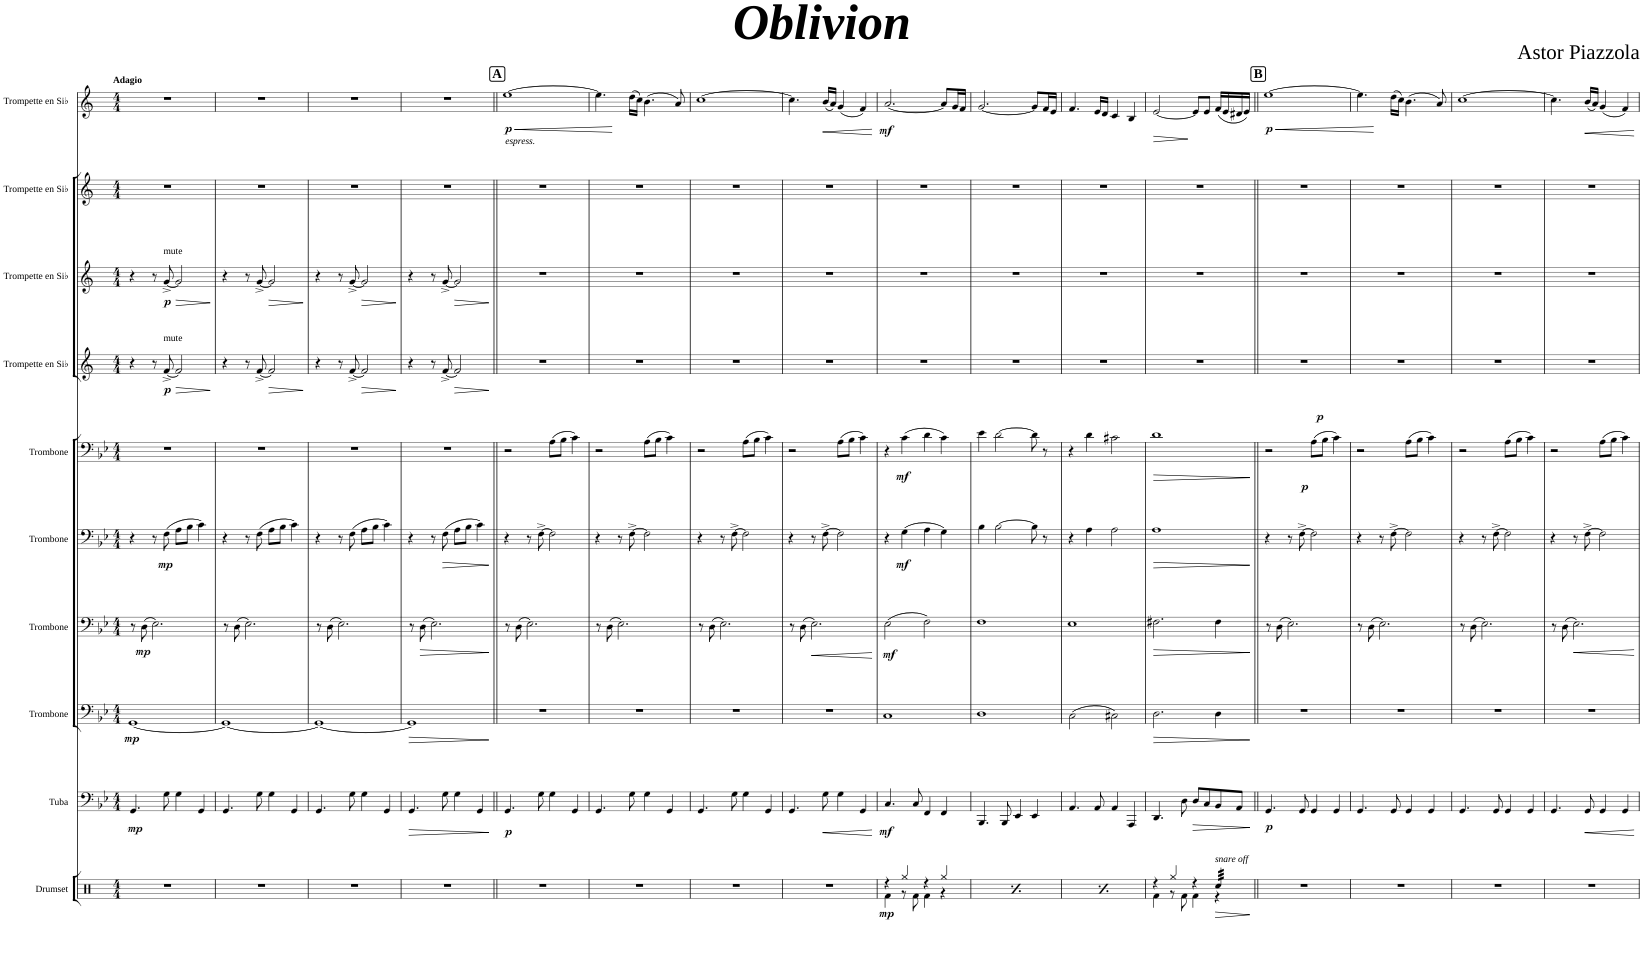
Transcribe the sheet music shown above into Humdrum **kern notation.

**kern	**dynam	**kern	**dynam	**kern	**dynam	**kern	**dynam	**kern	**dynam	**kern	**dynam	**kern	**dynam	**kern	**dynam	**kern	**kern	**dynam
*part10	*part10	*part9	*part9	*part8	*part8	*part7	*part7	*part6	*part6	*part5	*part5	*part4	*part4	*part3	*part3	*part2	*part1	*part1
*staff10	*staff10	*staff9	*staff9	*staff8	*staff8	*staff7	*staff7	*staff6	*staff6	*staff5	*staff5	*staff4	*staff4	*staff3	*staff3	*staff2	*staff1	*staff1
*I"Drumset	*	*I"Tuba	*	*I"Trombone	*	*I"Trombone	*	*I"Trombone	*	*I"Trombone	*	*I"Trompette en Sib	*	*I"Trompette en Sib	*	*I"Trompette en Sib	*I"Trompette en Sib	*
*I'Drs.	*	*I'Tba.	*	*I'Tbn.	*	*I'Tbn.	*	*I'Tbn.	*	*I'Tbn.	*	*I'Tromp. Sib	*	*I'Tromp. Sib	*	*I'Tromp. Sib	*I'Tromp. Sib	*
*clefX	*	*clefF4	*	*clefF4	*	*clefF4	*	*clefF4	*	*clefF4	*	*clefG2	*	*clefG2	*	*clefG2	*clefG2	*
*	*	*	*	*	*	*	*	*	*	*	*	*Trd1c2	*	*Trd1c2	*	*Trd1c2	*Trd1c2	*
*k[]	*	*k[b-e-]	*	*k[b-e-]	*	*k[b-e-]	*	*k[b-e-]	*	*k[b-e-]	*	*k[]	*	*k[]	*	*k[]	*k[]	*
*M4/4	*	*M4/4	*	*M4/4	*	*M4/4	*	*M4/4	*	*M4/4	*	*M4/4	*	*M4/4	*	*M4/4	*M4/4	*
=1	=1	=1	=1	=1	=1	=1	=1	=1	=1	=1	=1	=1	=1	=1	=1	=1	=1	=1
!	!	!	!	!	!	!	!	!	!	!	!	!	!	!	!	!	!LO:TX:a:B:t=Adagio	!
!	!	!	!LO:DY:b	!	!LO:DY:b	!	!	!	!	!	!	!	!	!	!	!	!	!
1r	.	4.GG/	mp	[1GG	mp	8r	.	4r	.	1r	.	4r	.	4r	.	1r	1r	.
!	!	!	!	!	!	!	!LO:DY:b	!	!	!	!	!	!	!	!	!	!	!
.	.	.	.	.	.	(8D\	mp	.	.	.	.	.	.	.	.	.	.	.
.	.	.	.	.	.	2.E-\)	.	8r	.	.	.	8r	.	8r	.	.	.	.
!	!	!	!	!	!	!	!	!	!	!	!	!	!	!LO:TX:a:t=mute	!	!	!	!
!	!	!	!	!	!	!	!	!	!	!	!	!LO:TX:a:t=mute	!	!	!	!	!	!
!	!	!	!	!	!	!	!	!	!LO:DY:b	!	!	!	!LO:DY:b	!	!LO:DY:b	!	!	!
.	.	8G\	.	.	.	.	.	(8F\	mp	.	.	[8f^/	p	[8g^/	p	.	.	.
!	!	!	!	!	!	!	!	!	!	!	!	!	!LO:HP:b	!	!LO:HP:b	!	!	!
.	.	4G\	.	.	.	.	.	8A\L	.	.	.	2f/]	>	2g/]	>	.	.	.
.	.	.	.	.	.	.	.	8B-\J	.	.	.	.	.	.	.	.	.	.
.	.	4GG/	.	.	.	.	.	4c\)	.	.	.	.	.	.	.	.	.	.
.	.	.	.	.	.	.	.	.	.	.	.	.	]	.	]	.	.	.
=2	=2	=2	=2	=2	=2	=2	=2	=2	=2	=2	=2	=2	=2	=2	=2	=2	=2	=2
1r	.	4.GG/	.	1GG_	.	8r	.	4r	.	1r	.	4r	.	4r	.	1r	1r	.
.	.	.	.	.	.	(8D\	.	.	.	.	.	.	.	.	.	.	.	.
.	.	.	.	.	.	2.E-\)	.	8r	.	.	.	8r	.	8r	.	.	.	.
.	.	8G\	.	.	.	.	.	(8F\	.	.	.	[8f^/	.	[8g^/	.	.	.	.
!	!	!	!	!	!	!	!	!	!	!	!	!	!LO:HP:b	!	!LO:HP:b	!	!	!
.	.	4G\	.	.	.	.	.	8A\L	.	.	.	2f/]	>	2g/]	>	.	.	.
.	.	.	.	.	.	.	.	8B-\J	.	.	.	.	.	.	.	.	.	.
.	.	4GG/	.	.	.	.	.	4c\)	.	.	.	.	.	.	.	.	.	.
.	.	.	.	.	.	.	.	.	.	.	.	.	]	.	]	.	.	.
=3	=3	=3	=3	=3	=3	=3	=3	=3	=3	=3	=3	=3	=3	=3	=3	=3	=3	=3
1r	.	4.GG/	.	1GG_	.	8r	.	4r	.	1r	.	4r	.	4r	.	1r	1r	.
.	.	.	.	.	.	(8D\	.	.	.	.	.	.	.	.	.	.	.	.
.	.	.	.	.	.	2.E-\)	.	8r	.	.	.	8r	.	8r	.	.	.	.
.	.	8G\	.	.	.	.	.	(8F\	.	.	.	[8f^/	.	[8g^/	.	.	.	.
!	!	!	!	!	!	!	!	!	!	!	!	!	!LO:HP:b	!	!LO:HP:b	!	!	!
.	.	4G\	.	.	.	.	.	8A\L	.	.	.	2f/]	>	2g/]	>	.	.	.
.	.	.	.	.	.	.	.	8B-\J	.	.	.	.	.	.	.	.	.	.
.	.	4GG/	.	.	.	.	.	4c\)	.	.	.	.	.	.	.	.	.	.
.	.	.	.	.	.	.	.	.	.	.	.	.	]	.	]	.	.	.
=4	=4	=4	=4	=4	=4	=4	=4	=4	=4	=4	=4	=4	=4	=4	=4	=4	=4	=4
!	!	!	!LO:HP:b	!	!LO:HP:b	!	!	!	!	!	!	!	!	!	!	!	!	!
1r	.	4.GG/	>	1GG]	>	8r	.	4r	.	1r	.	4r	.	4r	.	1r	1r	.
!	!	!	!	!	!	!	!LO:HP:b	!	!	!	!	!	!	!	!	!	!	!
.	.	.	.	.	.	(8D\	>	.	.	.	.	.	.	.	.	.	.	.
.	.	.	.	.	.	2.E-\)	.	8r	.	.	.	8r	.	8r	.	.	.	.
!	!	!	!	!	!	!	!	!	!LO:HP:b	!	!	!	!	!	!	!	!	!
.	.	8G\	.	.	.	.	.	(8F\	>	.	.	[8f^/	.	[8g^/	.	.	.	.
!	!	!	!	!	!	!	!	!	!	!	!	!	!LO:HP:b	!	!LO:HP:b	!	!	!
.	.	4G\	.	.	.	.	.	8A\L	.	.	.	2f/]	>	2g/]	>	.	.	.
.	.	.	.	.	.	.	.	8B-\J	.	.	.	.	.	.	.	.	.	.
.	.	4GG/	.	.	.	.	.	4c\)	.	.	.	.	.	.	.	.	.	.
.	.	.	]	.	]	.	]	.	]	.	.	.	]	.	]	.	.	.
!!LO:REH:place=s1:a:B:cj:fs=14:t=A
=5||	=5||	=5||	=5||	=5||	=5||	=5||	=5||	=5||	=5||	=5||	=5||	=5||	=5||	=5||	=5||	=5||	=5||	=5||
!	!	!	!	!	!	!	!	!	!	!	!	!	!	!	!	!	!LO:TX:b:i:t=espress.	!
!	!	!	!LO:DY:b	!	!	!	!	!	!	!	!	!	!	!	!	!	!	!LO:HP:b
!	!	!	!	!	!	!	!	!	!	!	!	!	!	!	!	!	!	!LO:DY:n=1:b
1r	.	4.GG/	p	1r	.	8r	.	4r	.	2r	.	1r	.	1r	.	1r	[1ee	< p
.	.	.	.	.	.	(8D\	.	.	.	.	.	.	.	.	.	.	.	.
.	.	.	.	.	.	2.E-\)	.	8r	.	.	.	.	.	.	.	.	.	.
.	.	8G\	.	.	.	.	.	[8F^\	.	.	.	.	.	.	.	.	.	.
.	.	4G\	.	.	.	.	.	2F\]	.	(8A\L	.	.	.	.	.	.	.	.
.	.	.	.	.	.	.	.	.	.	8B-\J	.	.	.	.	.	.	.	.
.	.	4GG/	.	.	.	.	.	.	.	4c\)	.	.	.	.	.	.	.	.
=6	=6	=6	=6	=6	=6	=6	=6	=6	=6	=6	=6	=6	=6	=6	=6	=6	=6	=6
1r	.	4.GG/	.	1r	.	8r	.	4r	.	2r	.	1r	.	1r	.	1r	4.ee\]	.
.	.	.	.	.	.	(8D\	.	.	.	.	.	.	.	.	.	.	.	.
.	.	.	.	.	.	2.E-\)	.	8r	.	.	.	.	.	.	.	.	.	.
.	.	8G\	.	.	.	.	.	[8F^\	.	.	.	.	.	.	.	.	(16dd\LL	[
.	.	.	.	.	.	.	.	.	.	.	.	.	.	.	.	.	16cc\JJ)	.
.	.	4G\	.	.	.	.	.	2F\]	.	(8A\L	.	.	.	.	.	.	(4.b\	.
.	.	.	.	.	.	.	.	.	.	8B-\J	.	.	.	.	.	.	.	.
.	.	4GG/	.	.	.	.	.	.	.	4c\)	.	.	.	.	.	.	.	.
.	.	.	.	.	.	.	.	.	.	.	.	.	.	.	.	.	8a/)	.
=7	=7	=7	=7	=7	=7	=7	=7	=7	=7	=7	=7	=7	=7	=7	=7	=7	=7	=7
1r	.	4.GG/	.	1r	.	8r	.	4r	.	2r	.	1r	.	1r	.	1r	[1cc	.
.	.	.	.	.	.	(8D\	.	.	.	.	.	.	.	.	.	.	.	.
.	.	.	.	.	.	2.E-\)	.	8r	.	.	.	.	.	.	.	.	.	.
.	.	8G\	.	.	.	.	.	[8F^\	.	.	.	.	.	.	.	.	.	.
.	.	4G\	.	.	.	.	.	2F\]	.	(8A\L	.	.	.	.	.	.	.	.
.	.	.	.	.	.	.	.	.	.	8B-\J	.	.	.	.	.	.	.	.
.	.	4GG/	.	.	.	.	.	.	.	4c\)	.	.	.	.	.	.	.	.
=8	=8	=8	=8	=8	=8	=8	=8	=8	=8	=8	=8	=8	=8	=8	=8	=8	=8	=8
1r	.	4.GG/	.	1r	.	8r	.	4r	.	2r	.	1r	.	1r	.	1r	4.cc\]	.
.	.	.	.	.	.	(8D\	.	.	.	.	.	.	.	.	.	.	.	.
!	!	!	!	!	!	!	!LO:HP:b	!	!	!	!	!	!	!	!	!	!	!
.	.	.	.	.	.	2.E-\)	<	8r	.	.	.	.	.	.	.	.	.	.
!	!	!	!LO:HP:b	!	!	!	!	!	!	!	!	!	!	!	!	!	!	!LO:HP:b
.	.	8G\	<	.	.	.	.	[8F^\	.	.	.	.	.	.	.	.	(16b/LL	<
.	.	.	.	.	.	.	.	.	.	.	.	.	.	.	.	.	16a/JJ)	.
.	.	4G\	.	.	.	.	.	2F\]	.	(8A\L	.	.	.	.	.	.	(4g/	.
.	.	.	.	.	.	.	.	.	.	8B-\J	.	.	.	.	.	.	.	.
.	.	4GG/	.	.	.	.	.	.	.	4c\)	.	.	.	.	.	.	4f/)	.
.	.	.	[	.	.	.	[	.	.	.	.	.	.	.	.	.	.	[
=9	=9	=9	=9	=9	=9	=9	=9	=9	=9	=9	=9	=9	=9	=9	=9	=9	=9	=9
*^	*	*	*	*	*	*	*	*	*	*	*	*	*	*	*	*	*	*
!	!	!LO:DY:b	!	!LO:DY:b	!	!	!	!LO:DY:b	!	!	!	!	!	!	!	!	!	!	!LO:DY:b
4r	4Rf\	mp	4.C/	mf	1C	.	(2E-\	mf	4r	.	4r	.	1r	.	1r	.	1r	[2.a/	mf
!	!	!	!	!	!	!	!	!	!	!LO:DY:b	!	!LO:DY:b	!	!	!	!	!	!	!
4Rgg/	8r	.	.	.	.	.	.	.	(4G\	mf	(4c\	mf	.	.	.	.	.	.	.
.	8Rf\	.	8C/	.	.	.	.	.	.	.	.	.	.	.	.	.	.	.	.
4r	4Rf\	.	4FF/	.	.	.	2F\)	.	4A\	.	4d\	.	.	.	.	.	.	.	.
4Rgg/	4r	.	4FF/	.	.	.	.	.	4G\)	.	4c\)	.	.	.	.	.	.	8a/L]	.
.	.	.	.	.	.	.	.	.	.	.	.	.	.	.	.	.	.	16g/L	.
.	.	.	.	.	.	.	.	.	.	.	.	.	.	.	.	.	.	16f/JJ	.
=10	=10	=10	=10	=10	=10	=10	=10	=10	=10	=10	=10	=10	=10	=10	=10	=10	=10	=10	=10
!	!	!LO:DY:b	!	!	!	!	!	!	!	!	!	!	!	!	!	!	!	!	!
4r	4Rf\	mp	4.BBB-/	.	1D	.	1F	.	4B-\	.	4e-\	.	1r	.	1r	.	1r	[2.g/	.
4Rgg/	8r	.	.	.	.	.	.	.	[2B-\	.	[2d\	.	.	.	.	.	.	.	.
.	8Rf\	.	8BBB-/	.	.	.	.	.	.	.	.	.	.	.	.	.	.	.	.
4r	4Rf\	.	4EE-/	.	.	.	.	.	.	.	.	.	.	.	.	.	.	.	.
4Rgg/	4r	.	4EE-/	.	.	.	.	.	8B-\]	.	8d\]	.	.	.	.	.	.	8g/L]	.
.	.	.	.	.	.	.	.	.	8r	.	8r	.	.	.	.	.	.	16f/L	.
.	.	.	.	.	.	.	.	.	.	.	.	.	.	.	.	.	.	16e/JJ	.
=11	=11	=11	=11	=11	=11	=11	=11	=11	=11	=11	=11	=11	=11	=11	=11	=11	=11	=11	=11
!	!	!LO:DY:b	!	!	!	!	!	!	!	!	!	!	!	!	!	!	!	!	!
4r	4Rf\	mp	4.AA/	.	(2C\	.	1E-	.	4r	.	4r	.	1r	.	1r	.	1r	4.f/	.
4Rgg/	8r	.	.	.	.	.	.	.	4A\	.	4d\	.	.	.	.	.	.	.	.
.	8Rf\	.	8AA/	.	.	.	.	.	.	.	.	.	.	.	.	.	.	16e/LL	.
.	.	.	.	.	.	.	.	.	.	.	.	.	.	.	.	.	.	16d/JJ	.
4r	4Rf\	.	4AA/	.	2C#X\)	.	.	.	2A\	.	2c#X\	.	.	.	.	.	.	4c/	.
4Rgg/	4r	.	4AAA/	.	.	.	.	.	.	.	.	.	.	.	.	.	.	4B/	.
=12	=12	=12	=12	=12	=12	=12	=12	=12	=12	=12	=12	=12	=12	=12	=12	=12	=12	=12	=12
!	!	!	!	!	!	!LO:HP:b	!	!LO:HP:b	!	!LO:HP:b	!	!LO:HP:b	!	!	!	!	!	!	!LO:HP:b
4r	4Rf\	.	4.DD/	.	2.D\	>	2.F#X\	>	1A	>	1d	>	1r	.	1r	.	1r	[2e/	>
4Rgg/	8r	.	.	.	.	.	.	.	.	.	.	.	.	.	.	.	.	.	.
.	8Rf\	.	8D\	.	.	.	.	.	.	.	.	.	.	.	.	.	.	.	.
!	!	!	!	!LO:HP:b	!	!	!	!	!	!	!	!	!	!	!	!	!	!	!
4r	4Rf\	.	8D/L	>	.	.	.	.	.	.	.	.	.	.	.	.	.	8e/L]	]
.	.	.	8C/	.	.	.	.	.	.	.	.	.	.	.	.	.	.	8e/J	.
!LO:TX:a:i:t=snare off	!	!	!	!	!	!	!	!	!	!	!	!	!	!	!	!	!	!	!
!	!	!LO:HP:b	!	!	!	!	!	!	!	!	!	!	!	!	!	!	!	!	!
*tremolo	*	*	*	*	*	*	*	*	*	*	*	*	*	*	*	*	*	*	*
32Rcc/LLL	4r	>	8BB-/	.	4D\	.	4F#\	.	.	.	.	.	.	.	.	.	.	(16f/LL	.
32Rcc/	.	.	.	.	.	.	.	.	.	.	.	.	.	.	.	.	.	.	.
32Rcc/	.	.	.	.	.	.	.	.	.	.	.	.	.	.	.	.	.	16e/	.
32Rcc/	.	.	.	.	.	.	.	.	.	.	.	.	.	.	.	.	.	.	.
32Rcc/	.	.	8AA/J	.	.	.	.	.	.	.	.	.	.	.	.	.	.	16d#X/	.
32Rcc/	.	.	.	.	.	.	.	.	.	.	.	.	.	.	.	.	.	.	.
32Rcc/	.	.	.	.	.	.	.	.	.	.	.	.	.	.	.	.	.	16e/JJ)	.
32Rcc/JJJ	.	.	.	.	.	.	.	.	.	.	.	.	.	.	.	.	.	.	.
*Xtremolo	*	*	*	*	*	*	*	*	*	*	*	*	*	*	*	*	*	*	*
*v	*v	*	*	*	*	*	*	*	*	*	*	*	*	*	*	*	*	*	*
.	]	.	]	.	]	.	]	.	]	.	]	.	.	.	.	.	.	.
!!LO:REH:place=s1:a:B:cj:fs=14:t=B
=13||	=13||	=13||	=13||	=13||	=13||	=13||	=13||	=13||	=13||	=13||	=13||	=13||	=13||	=13||	=13||	=13||	=13||	=13||
!	!	!	!LO:DY:b	!	!	!	!	!	!	!	!	!	!	!	!	!	!	!LO:HP:b
!	!	!	!	!	!	!	!	!	!	!	!	!	!	!	!	!	!	!LO:DY:n=1:b
*	*	*	*	*	*	*	*	*	*	*^	*	*	*	*	*	*	*	*
1r	.	4.GG/	p	1r	.	8r	.	4r	.	2r	4.ryy	.	1r	.	1r	.	1r	[1ee	< p
.	.	.	.	.	.	(8D\	.	.	.	.	.	.	.	.	.	.	.	.	.
.	.	.	.	.	.	2.E-\)	.	8r	.	.	.	.	.	.	.	.	.	.	.
!	!	!	!	!	!	!	!	!	!	!	!	!LO:DY:b	!	!	!	!	!	!	!
.	.	8GG/	.	.	.	.	.	[8F^\	.	.	2ryy	p	.	.	.	.	.	.	.
!	!	!	!	!	!	!	!	!	!	!	!	!LO:DY:a	!	!	!	!	!	!	!
.	.	4GG/	.	.	.	.	.	2F\]	.	(8A\L	.	p	.	.	.	.	.	.	.
.	.	.	.	.	.	.	.	.	.	8B-\J	.	.	.	.	.	.	.	.	.
.	.	4GG/	.	.	.	.	.	.	.	4c\)	.	.	.	.	.	.	.	.	.
.	.	.	.	.	.	.	.	.	.	.	8ryy	.	.	.	.	.	.	.	.
*	*	*	*	*	*	*	*	*	*	*v	*v	*	*	*	*	*	*	*	*
=14	=14	=14	=14	=14	=14	=14	=14	=14	=14	=14	=14	=14	=14	=14	=14	=14	=14	=14
1r	.	4.GG/	.	1r	.	8r	.	4r	.	2r	.	1r	.	1r	.	1r	4.ee\]	.
.	.	.	.	.	.	(8D\	.	.	.	.	.	.	.	.	.	.	.	.
.	.	.	.	.	.	2.E-\)	.	8r	.	.	.	.	.	.	.	.	.	.
.	.	8GG/	.	.	.	.	.	[8F^\	.	.	.	.	.	.	.	.	(16dd\LL	[
.	.	.	.	.	.	.	.	.	.	.	.	.	.	.	.	.	16cc\JJ)	.
.	.	4GG/	.	.	.	.	.	2F\]	.	(8A\L	.	.	.	.	.	.	(4.b\	.
.	.	.	.	.	.	.	.	.	.	8B-\J	.	.	.	.	.	.	.	.
.	.	4GG/	.	.	.	.	.	.	.	4c\)	.	.	.	.	.	.	.	.
.	.	.	.	.	.	.	.	.	.	.	.	.	.	.	.	.	8a/)	.
=15	=15	=15	=15	=15	=15	=15	=15	=15	=15	=15	=15	=15	=15	=15	=15	=15	=15	=15
1r	.	4.GG/	.	1r	.	8r	.	4r	.	2r	.	1r	.	1r	.	1r	[1cc	.
.	.	.	.	.	.	(8D\	.	.	.	.	.	.	.	.	.	.	.	.
.	.	.	.	.	.	2.E-\)	.	8r	.	.	.	.	.	.	.	.	.	.
.	.	8GG/	.	.	.	.	.	[8F^\	.	.	.	.	.	.	.	.	.	.
.	.	4GG/	.	.	.	.	.	2F\]	.	(8A\L	.	.	.	.	.	.	.	.
.	.	.	.	.	.	.	.	.	.	8B-\J	.	.	.	.	.	.	.	.
.	.	4GG/	.	.	.	.	.	.	.	4c\)	.	.	.	.	.	.	.	.
=16	=16	=16	=16	=16	=16	=16	=16	=16	=16	=16	=16	=16	=16	=16	=16	=16	=16	=16
1r	.	4.GG/	.	1r	.	8r	.	4r	.	2r	.	1r	.	1r	.	1r	4.cc\]	.
.	.	.	.	.	.	(8D\	.	.	.	.	.	.	.	.	.	.	.	.
!	!	!	!	!	!	!	!LO:HP:b	!	!	!	!	!	!	!	!	!	!	!
.	.	.	.	.	.	2.E-\)	<	8r	.	.	.	.	.	.	.	.	.	.
!	!	!	!LO:HP:b	!	!	!	!	!	!	!	!	!	!	!	!	!	!	!LO:HP:b
.	.	8GG/	<	.	.	.	.	[8F^\	.	.	.	.	.	.	.	.	(16b/LL	<
.	.	.	.	.	.	.	.	.	.	.	.	.	.	.	.	.	16a/JJ)	.
.	.	4GG/	.	.	.	.	.	2F\]	.	(8A\L	.	.	.	.	.	.	(4g/	.
.	.	.	.	.	.	.	.	.	.	8B-\J	.	.	.	.	.	.	.	.
.	.	4GG/	.	.	.	.	.	.	.	4c\)	.	.	.	.	.	.	4f/)	.
.	.	.	[	.	.	.	[	.	.	.	.	.	.	.	.	.	.	[
=	=	=	=	=	=	=	=	=	=	=	=	=	=	=	=	=	=	=
*-	*-	*-	*-	*-	*-	*-	*-	*-	*-	*-	*-	*-	*-	*-	*-	*-	*-	*-
